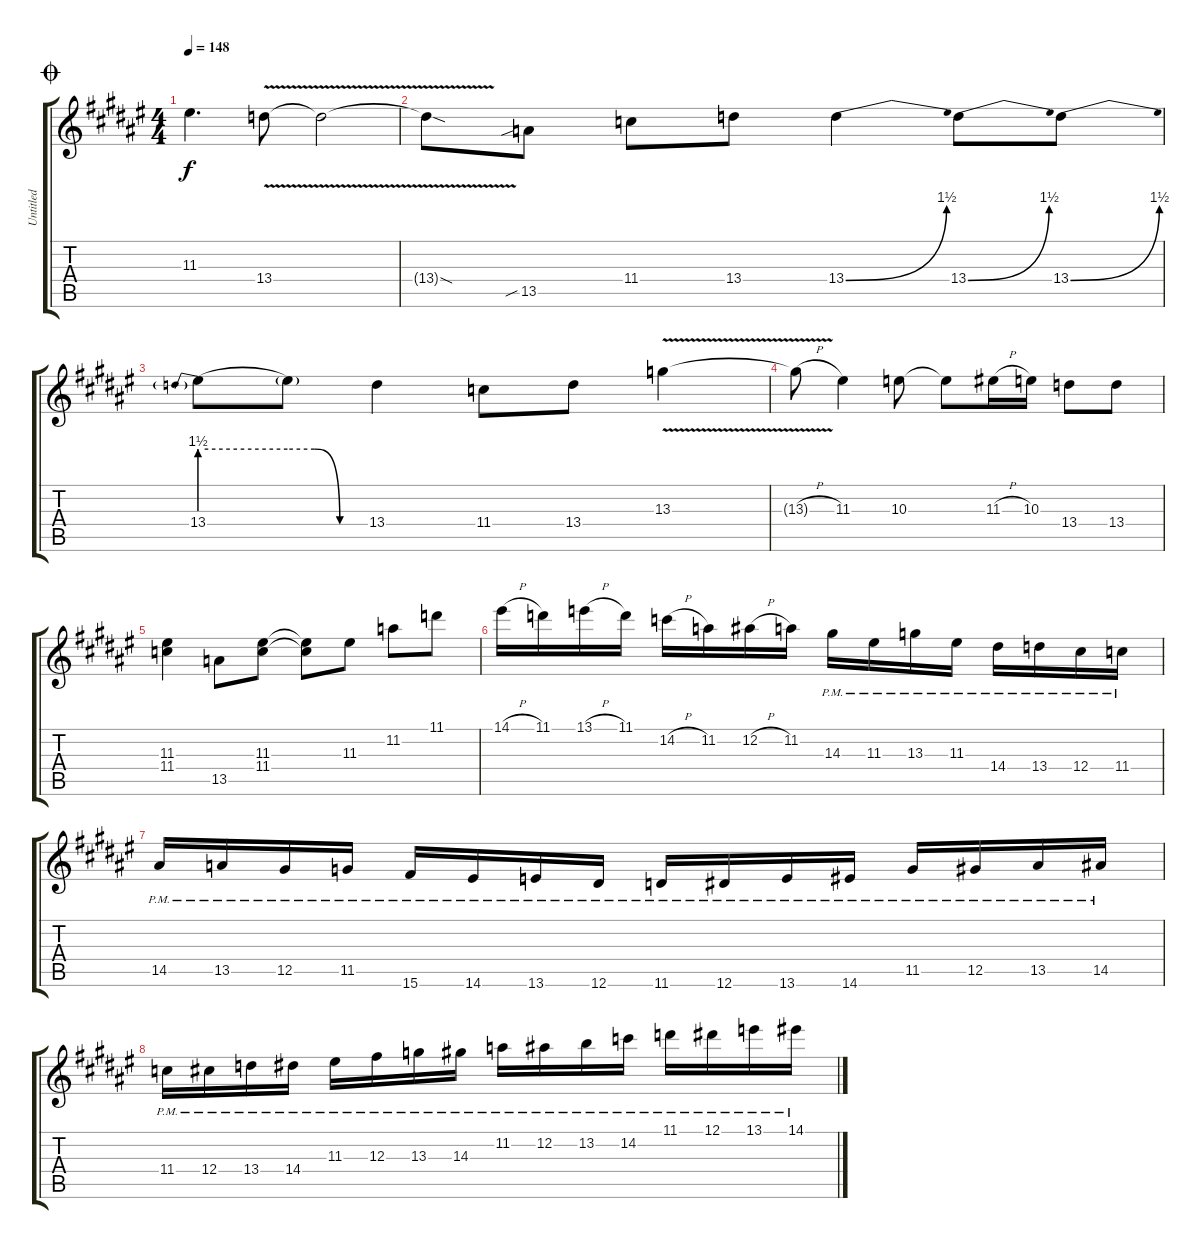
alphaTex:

\track ("Untitled" "Untitled") {instrument distortionguitar}
\staff {score tabs}
\tuning (Eb4 Bb3 Gb3 Db3 Ab2 Eb2) {hide}
\ts (4 4)
\jump coda
\tempo 148
\clef g2
\ks f#
11.3.4{d dy f} 13.4{v}.8 13.4{v t}.2 |
\ks d#minor
13.4{sod t}.8 13.5{sib}.8 11.4.8 13.4.8 13.4{be (bend 0 0 60 6)}.4 13.4{be (bend 0 0 60 6)}.8 13.4{be (bend 0 0 60 6)}.8 |
13.4{be (prebend 0 6 60 6)}.8 13.4{be (custom 0 6 20 6 40 0 60 0) t}.8 13.4.4 11.4.8 13.4.8 13.3{v}.4 |
13.3{h t}.8 11.3.4 10.3.8 10.3{t}.8 11.3{h}.16 10.3.16 13.4.8 13.4.8 |
(11.3 11.4).4 13.5.8 (11.3 11.4).8 (11.3{t} 11.4{t}).8 11.3.8 11.2.8 11.1.8 |
14.1{h}.16 11.1.16 13.1{h}.16 11.1.16 14.2{h}.16 11.2.16 12.2{h}.16 11.2.16 14.3{pm}.16 11.3{pm}.16 13.3{pm}.16 11.3{pm}.16 14.4{pm}.16 13.4{pm}.16 12.4{pm}.16 11.4{pm}.16 |
14.5{pm}.16 13.5{pm}.16 12.5{pm}.16 11.5{pm}.16 15.6{pm}.16 14.6{pm}.16 13.6{pm}.16 12.6{pm}.16 11.6{pm}.16 12.6{pm}.16 13.6{pm}.16 14.6{pm}.16 11.5{pm}.16 12.5{pm}.16 13.5{pm}.16 14.5{pm}.16 |
11.4{pm}.16 12.4{pm}.16 13.4{pm}.16 14.4{pm}.16 11.3{pm}.16 12.3{pm}.16 13.3{pm}.16 14.3{pm}.16 11.2{pm}.16 12.2{pm}.16 13.2{pm}.16 14.2{pm}.16 11.1{pm}.16 12.1{pm}.16 13.1{pm}.16 14.1{pm}.16
